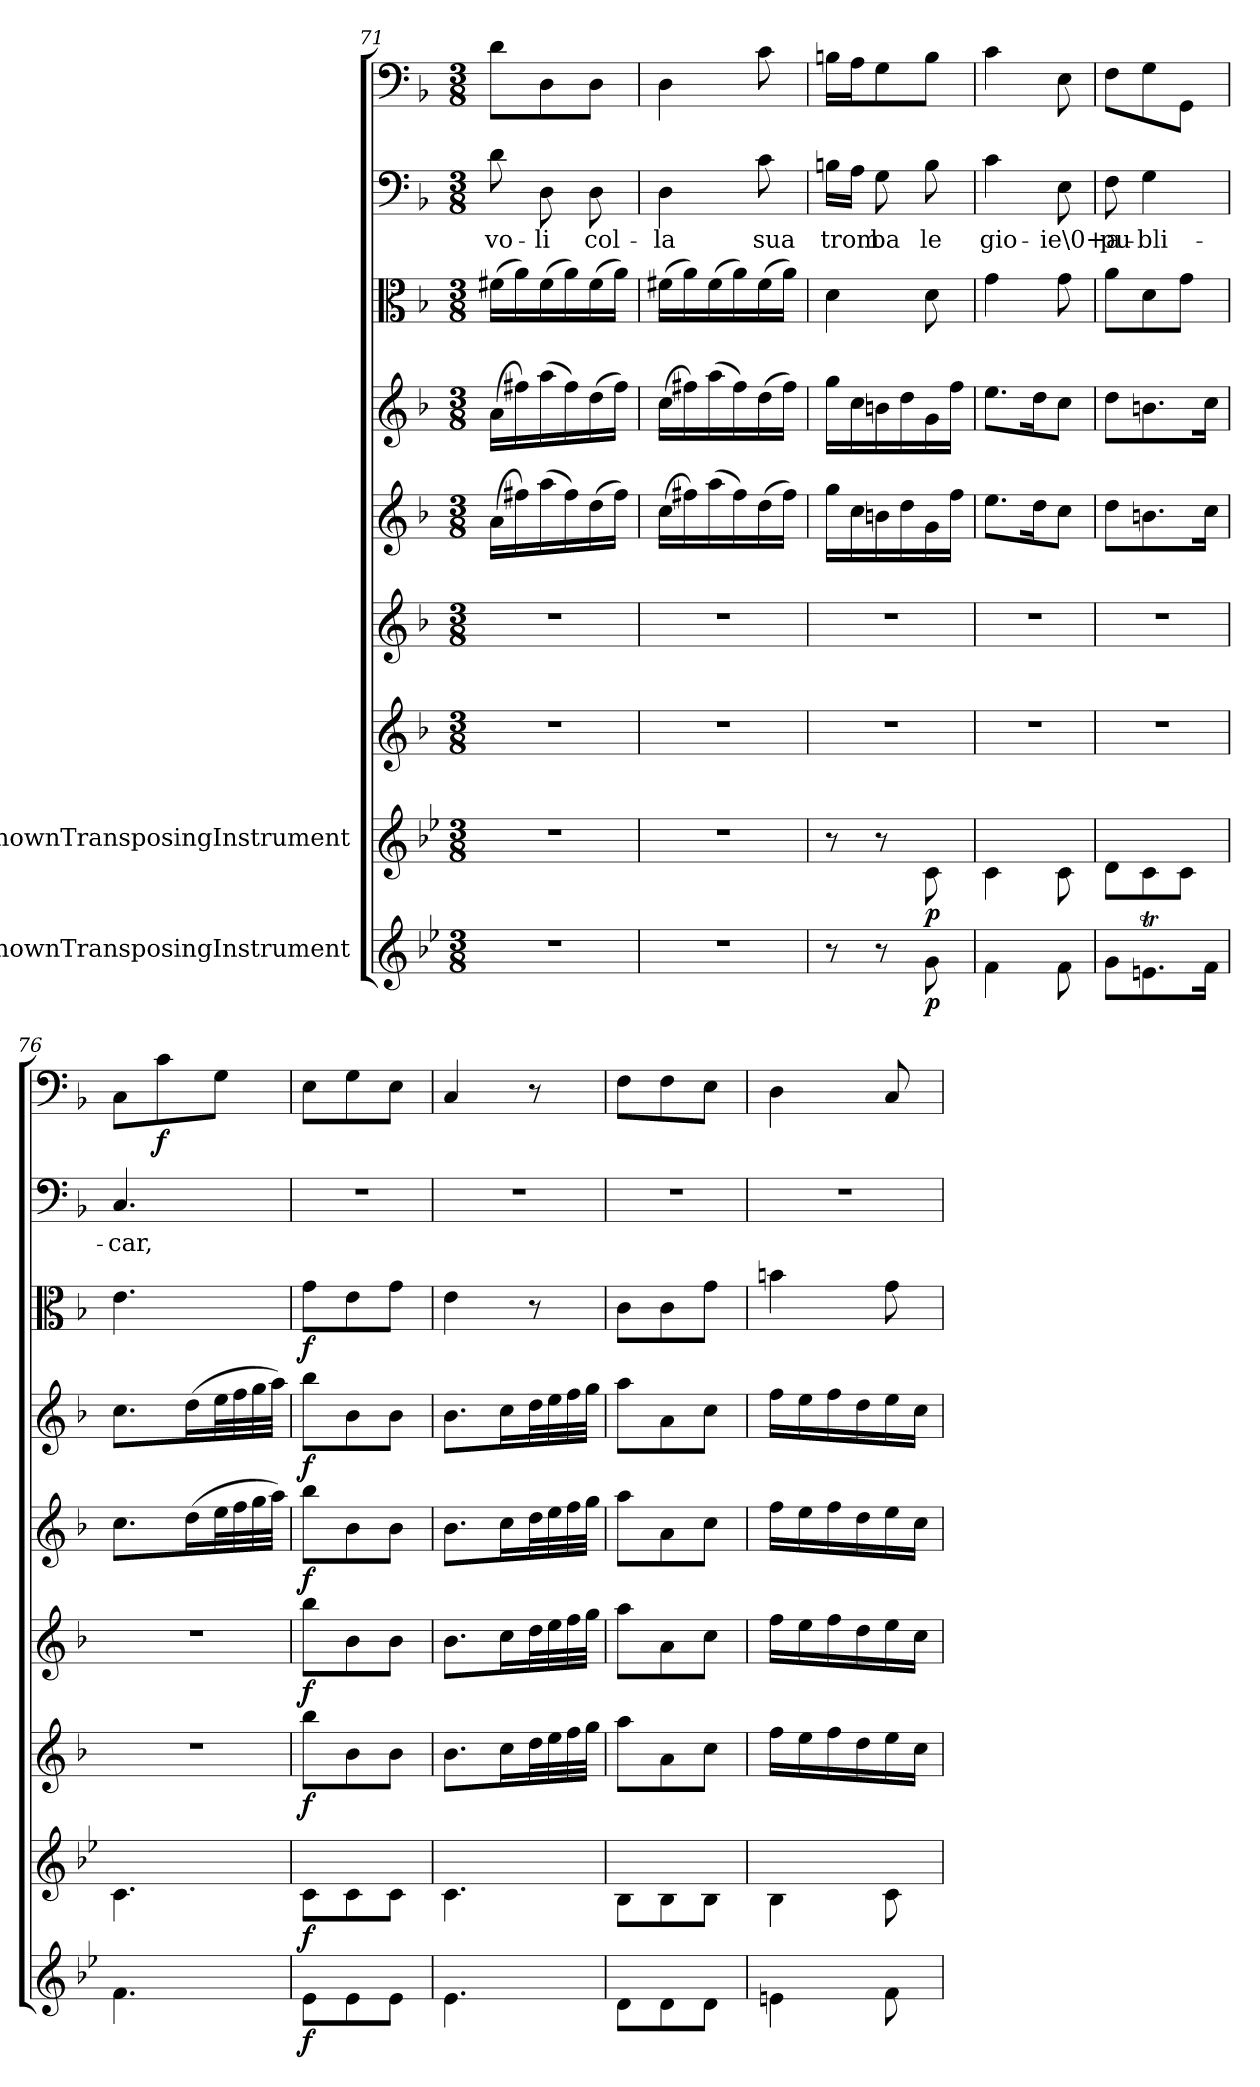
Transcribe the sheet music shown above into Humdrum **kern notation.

**kern	**dynam	**kern	**dynam	**kern	**dynam	**kern	**dynam	**kern	**dynam	**kern	**dynam	**kern	**dynam	**kern	**text	**kern	**dynam
*part9	*part9	*part8	*part8	*part7	*part7	*part6	*part6	*part5	*part5	*part4	*part4	*part3	*part3	*part2	*part2	*part1	*part1
*staff9	*staff9	*staff8	*staff8	*staff7	*staff7	*staff6	*staff6	*staff5	*staff5	*staff4	*staff4	*staff3	*staff3	*staff2	*staff2	*staff1	*staff1
*I"UnknownTransposingInstrument	*	*I"UnknownTransposingInstrument	*	*	*	*	*	*	*	*	*	*	*	*	*	*	*
*clefG2	*	*clefG2	*	*clefG2	*	*clefG2	*	*clefG2	*	*clefG2	*	*clefC3	*	*clefF4	*	*clefF4	*
*ITrd-4c-7	*	*ITrd-4c-7	*	*	*	*	*	*	*	*	*	*	*	*	*	*	*
*k[b-]	*	*k[b-]	*	*k[b-]	*	*k[b-]	*	*k[b-]	*	*k[b-]	*	*k[b-]	*	*k[b-]	*	*k[b-]	*
*M3/8	*	*M3/8	*	*M3/8	*	*M3/8	*	*M3/8	*	*M3/8	*	*M3/8	*	*M3/8	*	*M3/8	*
=71	=71	=71	=71	=71	=71	=71	=71	=71	=71	=71	=71	=71	=71	=71	=71	=71	=71
4.r	.	4.r	.	4.r	.	4.r	.	(16a\LL	.	(16a\LL	.	(16f#X\LL	.	8d\	vo-	8d\L	.
.	.	.	.	.	.	.	.	16ff#X\)	.	16ff#X\)	.	16a\)	.	.	.	.	.
.	.	.	.	.	.	.	.	(16aa\	.	(16aa\	.	(16f#\	.	8D\	-li	8D\	.
.	.	.	.	.	.	.	.	16ff#\)	.	16ff#\)	.	16a\)	.	.	.	.	.
.	.	.	.	.	.	.	.	(16dd\	.	(16dd\	.	(16f#\	.	8D\	col-	8D\J	.
.	.	.	.	.	.	.	.	16ff#\JJ)	.	16ff#\JJ)	.	16a\JJ)	.	.	.	.	.
=72	=72	=72	=72	=72	=72	=72	=72	=72	=72	=72	=72	=72	=72	=72	=72	=72	=72
4.r	.	4.r	.	4.r	.	4.r	.	(16cc\LL	.	(16cc\LL	.	(16f#X\LL	.	4D\	-la	4D\	.
.	.	.	.	.	.	.	.	16ff#X\)	.	16ff#X\)	.	16a\)	.	.	.	.	.
.	.	.	.	.	.	.	.	(16aa\	.	(16aa\	.	(16f#\	.	.	.	.	.
.	.	.	.	.	.	.	.	16ff#\)	.	16ff#\)	.	16a\)	.	.	.	.	.
.	.	.	.	.	.	.	.	(16dd\	.	(16dd\	.	(16f#\	.	8c\	sua	8c\	.
.	.	.	.	.	.	.	.	16ff#\JJ)	.	16ff#\JJ)	.	16a\JJ)	.	.	.	.	.
=73	=73	=73	=73	=73	=73	=73	=73	=73	=73	=73	=73	=73	=73	=73	=73	=73	=73
8r	.	8r	.	4.r	.	4.r	.	16gg\LL	.	16gg\LL	.	4d\	.	16Bn\LL	trom-	16Bn\LL	.
.	.	.	.	.	.	.	.	16cc\	.	16cc\	.	.	.	16A\JJ	.	16A\J	.
8r	.	8r	.	.	.	.	.	16bn\	.	16bn\	.	.	.	8G\	-ba	8G\	.
.	.	.	.	.	.	.	.	16dd\	.	16dd\	.	.	.	.	.	.	.
8dd\	p	8g\	p	.	.	.	.	16g\	.	16g\	.	8d\	.	8B\	le	8B\J	.
.	.	.	.	.	.	.	.	16ff\JJ	.	16ff\JJ	.	.	.	.	.	.	.
=74	=74	=74	=74	=74	=74	=74	=74	=74	=74	=74	=74	=74	=74	=74	=74	=74	=74
4cc\	.	4g\	.	4.r	.	4.r	.	8.ee\L	.	8.ee\L	.	4g\	.	4c\	gio-	4c\	.
.	.	.	.	.	.	.	.	16dd\K	.	16dd\K	.	.	.	.	.	.	.
8cc\	.	8g\	.	.	.	.	.	8cc\J	.	8cc\J	.	8g\	.	8E\	-ie\0+a	8E\	.
=75	=75	=75	=75	=75	=75	=75	=75	=75	=75	=75	=75	=75	=75	=75	=75	=75	=75
8dd\L	.	8a\L	.	4.r	.	4.r	.	8dd\L	.	8dd\L	.	8a\L	.	8F\	pu-	8F\L	.
8.bnt\	.	8g\	.	.	.	.	.	8.bn\	.	8.bn\	.	8d\	.	4G\	-bli-	8G\	.
.	.	8g\J	.	.	.	.	.	.	.	.	.	8g\J	.	.	.	8GG\J	.
16cc\Jk	.	.	.	.	.	.	.	16cc\Jk	.	16cc\Jk	.	.	.	.	.	.	.
=76	=76	=76	=76	=76	=76	=76	=76	=76	=76	=76	=76	=76	=76	=76	=76	=76	=76
4.cc\	.	4.g\	.	4.r	.	4.r	.	8.cc\L	.	8.cc\L	.	4.e\	.	4.C/	-car,	8C\L	.
.	.	.	.	.	.	.	.	.	.	.	.	.	.	.	.	8c\	f
.	.	.	.	.	.	.	.	(16dd\L	.	(16dd\L	.	.	.	.	.	.	.
.	.	.	.	.	.	.	.	32ee\L	.	32ee\L	.	.	.	.	.	8G\J	.
.	.	.	.	.	.	.	.	32ff\	.	32ff\	.	.	.	.	.	.	.
.	.	.	.	.	.	.	.	32gg\	.	32gg\	.	.	.	.	.	.	.
.	.	.	.	.	.	.	.	32aa\JJJ)	.	32aa\JJJ)	.	.	.	.	.	.	.
=77	=77	=77	=77	=77	=77	=77	=77	=77	=77	=77	=77	=77	=77	=77	=77	=77	=77
8b-\L	f	8g\L	f	8bb-\L	f	8bb-\L	f	8bb-\L	f	8bb-\L	f	8g\L	f	4.r	.	8E\L	.
8b-\	.	8g\	.	8b-\	.	8b-\	.	8b-\	.	8b-\	.	8e\	.	.	.	8G\	.
8b-\J	.	8g\J	.	8b-\J	.	8b-\J	.	8b-\J	.	8b-\J	.	8g\J	.	.	.	8E\J	.
=78	=78	=78	=78	=78	=78	=78	=78	=78	=78	=78	=78	=78	=78	=78	=78	=78	=78
4.b-\	.	4.g\	.	8.b-\L	.	8.b-\L	.	8.b-\L	.	8.b-\L	.	4e\	.	4.r	.	4C/	.
.	.	.	.	16cc\L	.	16cc\L	.	16cc\L	.	16cc\L	.	.	.	.	.	.	.
.	.	.	.	32dd\L	.	32dd\L	.	32dd\L	.	32dd\L	.	8r	.	.	.	8r	.
.	.	.	.	32ee\	.	32ee\	.	32ee\	.	32ee\	.	.	.	.	.	.	.
.	.	.	.	32ff\	.	32ff\	.	32ff\	.	32ff\	.	.	.	.	.	.	.
.	.	.	.	32gg\JJJ	.	32gg\JJJ	.	32gg\JJJ	.	32gg\JJJ	.	.	.	.	.	.	.
=79	=79	=79	=79	=79	=79	=79	=79	=79	=79	=79	=79	=79	=79	=79	=79	=79	=79
8a\L	.	8f\L	.	8aa\L	.	8aa\L	.	8aa\L	.	8aa\L	.	8c\L	.	4.r	.	8F\L	.
8a\	.	8f\	.	8a\	.	8a\	.	8a\	.	8a\	.	8c\	.	.	.	8F\	.
8a\J	.	8f\J	.	8cc\J	.	8cc\J	.	8cc\J	.	8cc\J	.	8g\J	.	.	.	8E\J	.
=80	=80	=80	=80	=80	=80	=80	=80	=80	=80	=80	=80	=80	=80	=80	=80	=80	=80
4bn\	.	4f\	.	16ff\LL	.	16ff\LL	.	16ff\LL	.	16ff\LL	.	4bn\	.	4.r	.	4D\	.
.	.	.	.	16ee\	.	16ee\	.	16ee\	.	16ee\	.	.	.	.	.	.	.
.	.	.	.	16ff\	.	16ff\	.	16ff\	.	16ff\	.	.	.	.	.	.	.
.	.	.	.	16dd\	.	16dd\	.	16dd\	.	16dd\	.	.	.	.	.	.	.
8cc\	.	8g\	.	16ee\	.	16ee\	.	16ee\	.	16ee\	.	8g\	.	.	.	8C/	.
.	.	.	.	16cc\JJ	.	16cc\JJ	.	16cc\JJ	.	16cc\JJ	.	.	.	.	.	.	.
=	=	=	=	=	=	=	=	=	=	=	=	=	=	=	=	=	=
*-	*-	*-	*-	*-	*-	*-	*-	*-	*-	*-	*-	*-	*-	*-	*-	*-	*-
